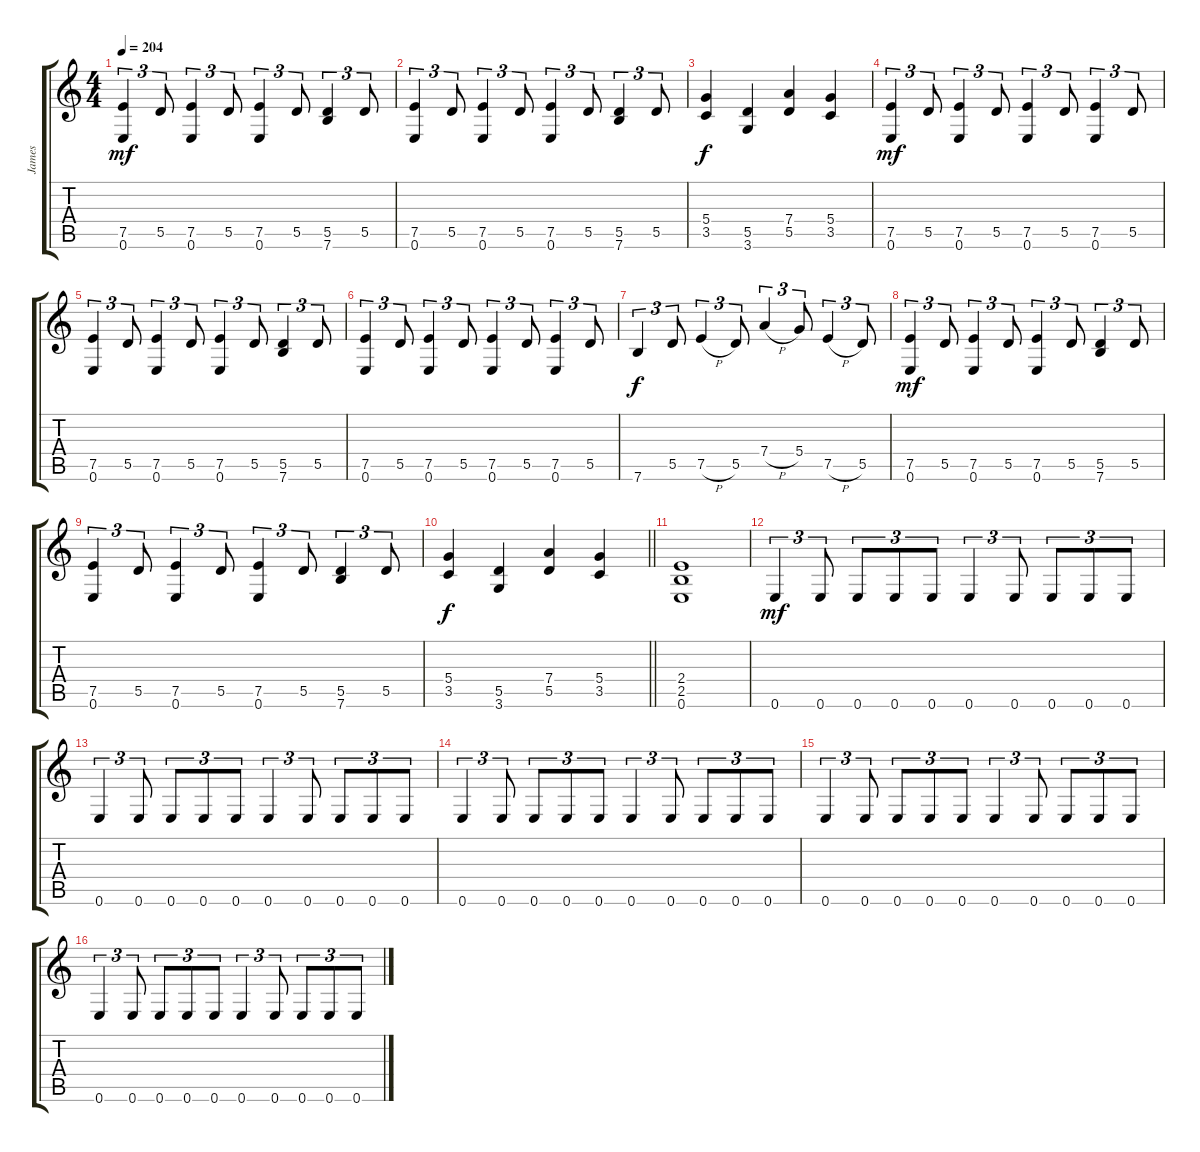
\track ("James" "James") {instrument distortionguitar}
\staff {score tabs}
\tuning (E4 B3 G3 D3 A2 E2) {hide}
\ts (4 4)
\tempo 204
\clef g2
\ks c
(7.5 0.6).4{tu (3 2) dy mf} 5.5.8{tu (3 2)} (7.5 0.6).4{tu (3 2)} 5.5.8{tu (3 2)} (7.5 0.6).4{tu (3 2)} 5.5.8{tu (3 2)} (5.5 7.6).4{tu (3 2)} 5.5.8{tu (3 2)} |
(7.5 0.6).4{tu (3 2)} 5.5.8{tu (3 2)} (7.5 0.6).4{tu (3 2)} 5.5.8{tu (3 2)} (7.5 0.6).4{tu (3 2)} 5.5.8{tu (3 2)} (5.5 7.6).4{tu (3 2)} 5.5.8{tu (3 2)} |
(5.4 3.5).4{dy f} (5.5 3.6).4 (7.4 5.5).4 (5.4 3.5).4 |
(7.5 0.6).4{tu (3 2) dy mf} 5.5.8{tu (3 2)} (7.5 0.6).4{tu (3 2)} 5.5.8{tu (3 2)} (7.5 0.6).4{tu (3 2)} 5.5.8{tu (3 2)} (7.5 0.6).4{tu (3 2)} 5.5.8{tu (3 2)} |
(7.5 0.6).4{tu (3 2)} 5.5.8{tu (3 2)} (7.5 0.6).4{tu (3 2)} 5.5.8{tu (3 2)} (7.5 0.6).4{tu (3 2)} 5.5.8{tu (3 2)} (5.5 7.6).4{tu (3 2)} 5.5.8{tu (3 2)} |
(7.5 0.6).4{tu (3 2)} 5.5.8{tu (3 2)} (7.5 0.6).4{tu (3 2)} 5.5.8{tu (3 2)} (7.5 0.6).4{tu (3 2)} 5.5.8{tu (3 2)} (7.5 0.6).4{tu (3 2)} 5.5.8{tu (3 2)} |
7.6.4{tu (3 2) dy f} 5.5.8{tu (3 2)} 7.5{h}.4{tu (3 2)} 5.5.8{tu (3 2)} 7.4{h}.4{tu (3 2)} 5.4.8{tu (3 2)} 7.5{h}.4{tu (3 2)} 5.5.8{tu (3 2)} |
(7.5 0.6).4{tu (3 2) dy mf} 5.5.8{tu (3 2)} (7.5 0.6).4{tu (3 2)} 5.5.8{tu (3 2)} (7.5 0.6).4{tu (3 2)} 5.5.8{tu (3 2)} (5.5 7.6).4{tu (3 2)} 5.5.8{tu (3 2)} |
(7.5 0.6).4{tu (3 2)} 5.5.8{tu (3 2)} (7.5 0.6).4{tu (3 2)} 5.5.8{tu (3 2)} (7.5 0.6).4{tu (3 2)} 5.5.8{tu (3 2)} (5.5 7.6).4{tu (3 2)} 5.5.8{tu (3 2)} |
\barLineRight lightlight
(5.4 3.5).4{dy f} (5.5 3.6).4 (7.4 5.5).4 (5.4 3.5).4 |
(2.4 2.5 0.6).1 |
0.6.4{tu (3 2) dy mf} 0.6.8{tu (3 2)} 0.6.8{tu (3 2)} 0.6.8{tu (3 2)} 0.6.8{tu (3 2)} 0.6.4{tu (3 2)} 0.6.8{tu (3 2)} 0.6.8{tu (3 2)} 0.6.8{tu (3 2)} 0.6.8{tu (3 2)} |
0.6.4{tu (3 2)} 0.6.8{tu (3 2)} 0.6.8{tu (3 2)} 0.6.8{tu (3 2)} 0.6.8{tu (3 2)} 0.6.4{tu (3 2)} 0.6.8{tu (3 2)} 0.6.8{tu (3 2)} 0.6.8{tu (3 2)} 0.6.8{tu (3 2)} |
0.6.4{tu (3 2)} 0.6.8{tu (3 2)} 0.6.8{tu (3 2)} 0.6.8{tu (3 2)} 0.6.8{tu (3 2)} 0.6.4{tu (3 2)} 0.6.8{tu (3 2)} 0.6.8{tu (3 2)} 0.6.8{tu (3 2)} 0.6.8{tu (3 2)} |
0.6.4{tu (3 2)} 0.6.8{tu (3 2)} 0.6.8{tu (3 2)} 0.6.8{tu (3 2)} 0.6.8{tu (3 2)} 0.6.4{tu (3 2)} 0.6.8{tu (3 2)} 0.6.8{tu (3 2)} 0.6.8{tu (3 2)} 0.6.8{tu (3 2)} |
0.6.4{tu (3 2)} 0.6.8{tu (3 2)} 0.6.8{tu (3 2)} 0.6.8{tu (3 2)} 0.6.8{tu (3 2)} 0.6.4{tu (3 2)} 0.6.8{tu (3 2)} 0.6.8{tu (3 2)} 0.6.8{tu (3 2)} 0.6.8{tu (3 2)}
